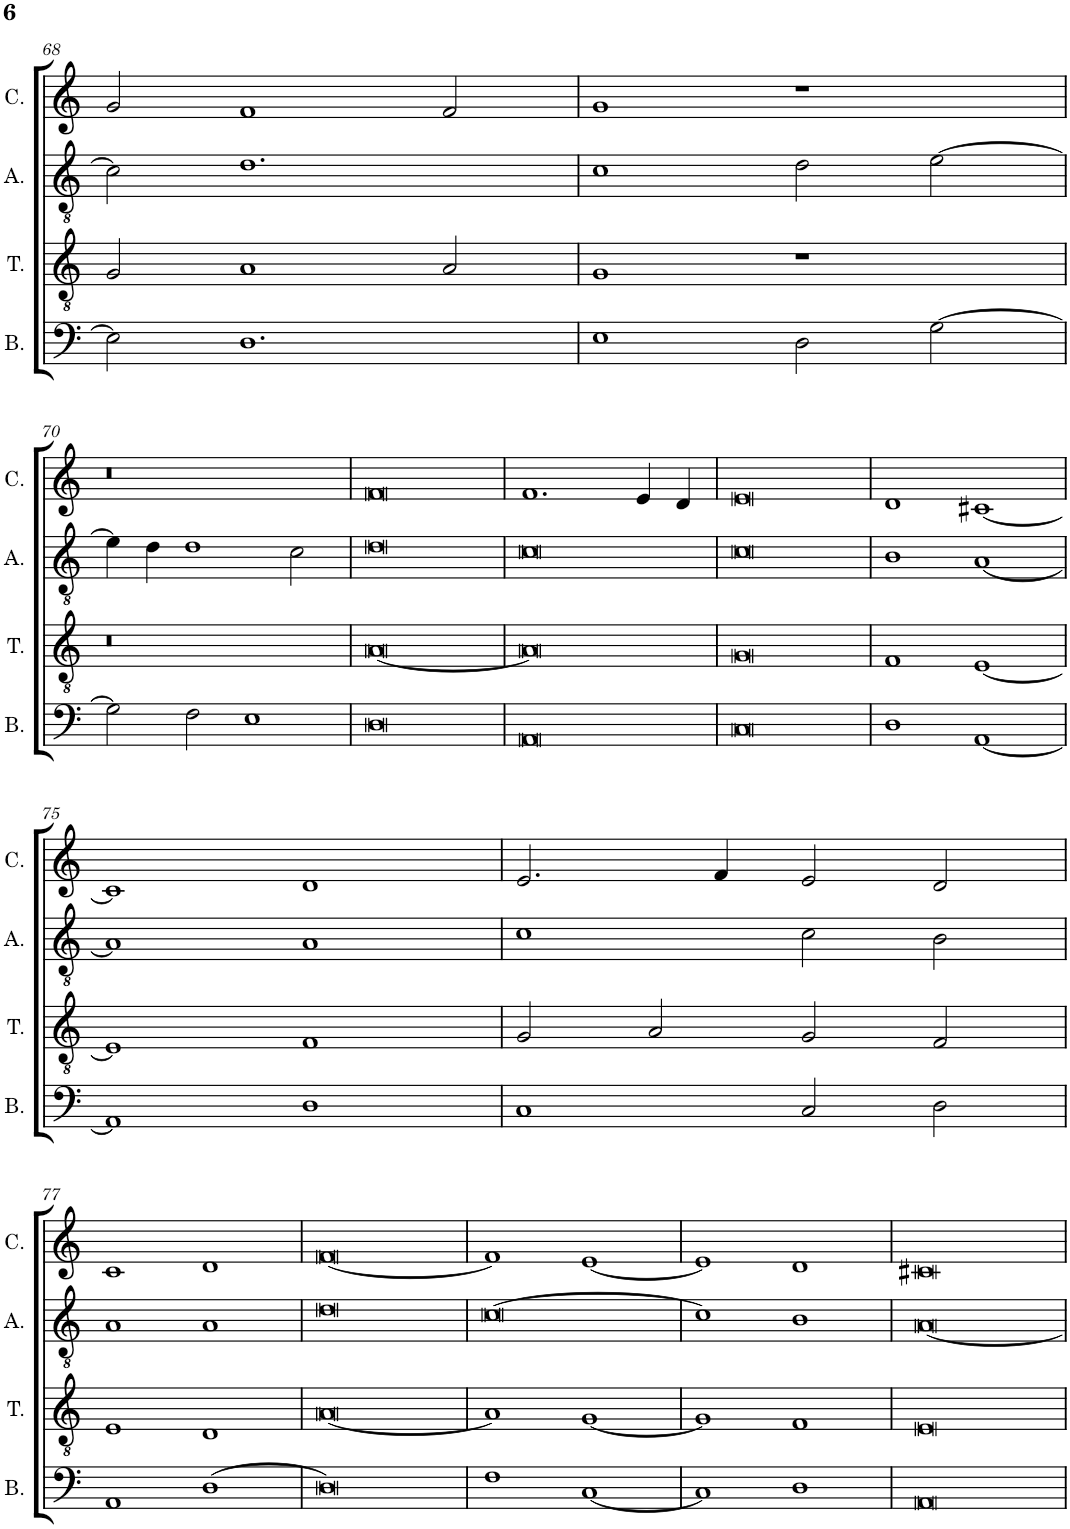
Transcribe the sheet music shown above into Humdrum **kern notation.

**kern	**kern	**kern	**kern
*part4	*part3	*part2	*part1
*staff4	*staff3	*staff2	*staff1
*I"Bassus	*I"Tenor	*I"Altus	*I"Cantus
*I'B.	*I'T.	*I'A.	*I'C.
!!LO:PB:g=z
*clefF4	*clefGv2	*clefGv2	*clefG2
*k[]	*k[]	*k[]	*k[]
*M2/1	*M2/1	*M2/1	*M2/1
=68	=68	=68	=68
2E\]	2G/	2c\]	2g/
1.D	1A	1.d	1f
.	2A/	.	2f/
=69	=69	=69	=69
1E	1G	1c	1g
2D\	1r	2d\	1r
[2G\	.	[2e\	.
!!LO:LB:g=z
=70	=70	=70	=70
2G\]	0r	4e\]	0r
.	.	4d\	.
2F\	.	1d	.
1E	.	.	.
.	.	2c\	.
=71	=71	=71	=71
0D	[0A	0d	0f
=72	=72	=72	=72
0AA	0A]	0c	1.f
.	.	.	4e/
.	.	.	4d/
=73	=73	=73	=73
0C	0G	0c	0e
=74	=74	=74	=74
1D	1F	1B	1d
[1AA	[1E	[1A	[1c#X
!!LO:LB:g=z
=75	=75	=75	=75
1AA]	1E]	1A]	1c#]
1D	1F	1A	1d
=76	=76	=76	=76
1C	2G/	1c	2.e/
.	2A/	.	.
.	.	.	4f/
2C/	2G/	2c\	2e/
2D\	2F/	2B\	2d/
!!LO:LB:g=z
=77	=77	=77	=77
1AA	1E	1A	1c
[1D	1D	1A	1d
=78	=78	=78	=78
0D]	[0A	0d	[0f
=79	=79	=79	=79
1F	1A]	[0c	1f]
[1C	[1G	.	[1e
=80	=80	=80	=80
1C]	1G]	1c]	1e]
1D	1F	1B	1d
=81	=81	=81	=81
0AA	0E	[0A	0c#X
=	=	=	=
*-	*-	*-	*-
